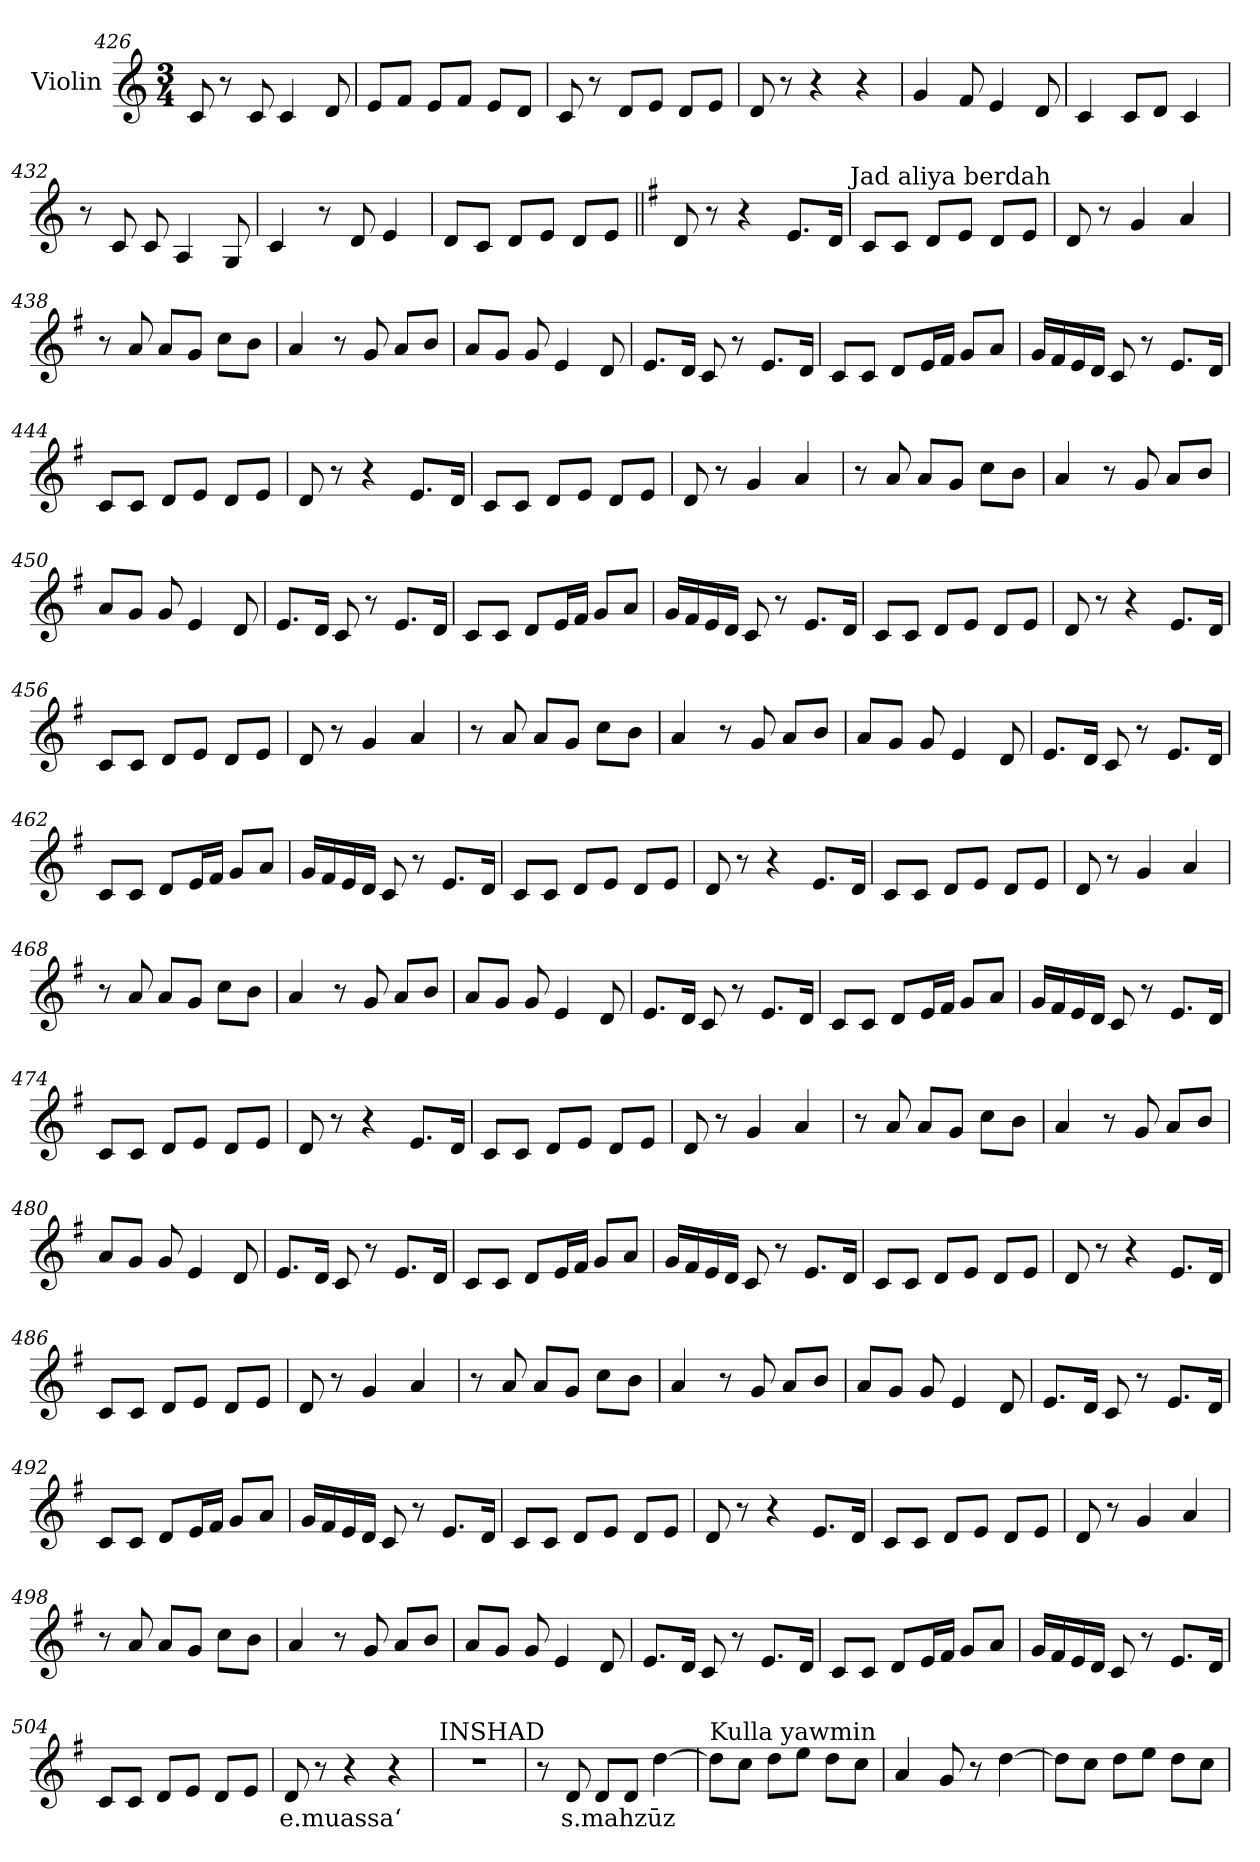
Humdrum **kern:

**kern	**text
*part1	*part1
*staff1	*staff1
*I"Violin	*
*clefG2	*
*k[]	*
*C:	*
*M3/4	*
=426	=426
8c/	.
8r	.
8c/	.
4c/	.
8d/	.
=427	=427
8e/L	.
8f/J	.
8e/L	.
8f/J	.
8e/L	.
8d/J	.
=428	=428
8c/	.
8r	.
8d/L	.
8e/J	.
8d/L	.
8e/J	.
!!LO:LB:g=z
=429	=429
8d/	.
8r	.
4r	.
4r	.
=430	=430
4g/	.
8f/	.
4e/	.
8d/	.
=431	=431
4c/	.
8c/L	.
8d/J	.
4c/	.
=432	=432
8r	.
8c/	.
8c/	.
4A/	.
8G/	.
=433	=433
4c/	.
8r	.
8d/	.
4e/	.
=434	=434
8d/L	.
8c/J	.
8d/L	.
8e/J	.
8d/L	.
8e/J	.
!!LO:LB:g=z
=435||	=435||
*k[f#]	*
*G:	*
8d/	.
8r	.
4r	.
8.e/L	.
16d/Jk	.
!LO:TX:a:t=Jad aliya berdah	!
=436	=436
8c/L	.
8c/J	.
8d/L	.
8e/J	.
8d/L	.
8e/J	.
=437	=437
8d/	.
8r	.
4g/	.
4a/	.
=438	=438
8r	.
8a/	.
8a/L	.
8g/J	.
8cc\L	.
8b\J	.
=439	=439
4a/	.
8r	.
8g/	.
8a/L	.
8b/J	.
=440	=440
8a/L	.
8g/J	.
8g/	.
4e/	.
8d/	.
!!LO:PB:g=z
=441	=441
8.e/L	.
16d/Jk	.
8c/	.
8r	.
8.e/L	.
16d/Jk	.
=442	=442
8c/L	.
8c/J	.
8d/L	.
16e/L	.
16f#/JJ	.
8g/L	.
8a/J	.
=443	=443
16g/LL	.
16f#/	.
16e/	.
16d/JJ	.
8c/	.
8r	.
8.e/L	.
16d/Jk	.
=444	=444
8c/L	.
8c/J	.
8d/L	.
8e/J	.
8d/L	.
8e/J	.
=445	=445
8d/	.
8r	.
4r	.
8.e/L	.
16d/Jk	.
!!LO:LB:g=z
=446	=446
8c/L	.
8c/J	.
8d/L	.
8e/J	.
8d/L	.
8e/J	.
=447	=447
8d/	.
8r	.
4g/	.
4a/	.
=448	=448
8r	.
8a/	.
8a/L	.
8g/J	.
8cc\L	.
8b\J	.
=449	=449
4a/	.
8r	.
8g/	.
8a/L	.
8b/J	.
=450	=450
8a/L	.
8g/J	.
8g/	.
4e/	.
8d/	.
=451	=451
8.e/L	.
16d/Jk	.
8c/	.
8r	.
8.e/L	.
16d/Jk	.
!!LO:LB:g=z
=452	=452
8c/L	.
8c/J	.
8d/L	.
16e/L	.
16f#/JJ	.
8g/L	.
8a/J	.
=453	=453
16g/LL	.
16f#/	.
16e/	.
16d/JJ	.
8c/	.
8r	.
8.e/L	.
16d/Jk	.
=454	=454
8c/L	.
8c/J	.
8d/L	.
8e/J	.
8d/L	.
8e/J	.
=455	=455
8d/	.
8r	.
4r	.
8.e/L	.
16d/Jk	.
=456	=456
8c/L	.
8c/J	.
8d/L	.
8e/J	.
8d/L	.
8e/J	.
!!LO:LB:g=z
=457	=457
8d/	.
8r	.
4g/	.
4a/	.
=458	=458
8r	.
8a/	.
8a/L	.
8g/J	.
8cc\L	.
8b\J	.
=459	=459
4a/	.
8r	.
8g/	.
8a/L	.
8b/J	.
=460	=460
8a/L	.
8g/J	.
8g/	.
4e/	.
8d/	.
=461	=461
8.e/L	.
16d/Jk	.
8c/	.
8r	.
8.e/L	.
16d/Jk	.
=462	=462
8c/L	.
8c/J	.
8d/L	.
16e/L	.
16f#/JJ	.
8g/L	.
8a/J	.
!!LO:LB:g=z
=463	=463
16g/LL	.
16f#/	.
16e/	.
16d/JJ	.
8c/	.
8r	.
8.e/L	.
16d/Jk	.
=464	=464
8c/L	.
8c/J	.
8d/L	.
8e/J	.
8d/L	.
8e/J	.
=465	=465
8d/	.
8r	.
4r	.
8.e/L	.
16d/Jk	.
=466	=466
8c/L	.
8c/J	.
8d/L	.
8e/J	.
8d/L	.
8e/J	.
=467	=467
8d/	.
8r	.
4g/	.
4a/	.
=468	=468
8r	.
8a/	.
8a/L	.
8g/J	.
8cc\L	.
8b\J	.
!!LO:LB:g=z
=469	=469
4a/	.
8r	.
8g/	.
8a/L	.
8b/J	.
=470	=470
8a/L	.
8g/J	.
8g/	.
4e/	.
8d/	.
=471	=471
8.e/L	.
16d/Jk	.
8c/	.
8r	.
8.e/L	.
16d/Jk	.
=472	=472
8c/L	.
8c/J	.
8d/L	.
16e/L	.
16f#/JJ	.
8g/L	.
8a/J	.
=473	=473
16g/LL	.
16f#/	.
16e/	.
16d/JJ	.
8c/	.
8r	.
8.e/L	.
16d/Jk	.
!!LO:LB:g=z
=474	=474
8c/L	.
8c/J	.
8d/L	.
8e/J	.
8d/L	.
8e/J	.
=475	=475
8d/	.
8r	.
4r	.
8.e/L	.
16d/Jk	.
=476	=476
8c/L	.
8c/J	.
8d/L	.
8e/J	.
8d/L	.
8e/J	.
=477	=477
8d/	.
8r	.
4g/	.
4a/	.
=478	=478
8r	.
8a/	.
8a/L	.
8g/J	.
8cc\L	.
8b\J	.
=479	=479
4a/	.
8r	.
8g/	.
8a/L	.
8b/J	.
!!LO:LB:g=z
=480	=480
8a/L	.
8g/J	.
8g/	.
4e/	.
8d/	.
=481	=481
8.e/L	.
16d/Jk	.
8c/	.
8r	.
8.e/L	.
16d/Jk	.
=482	=482
8c/L	.
8c/J	.
8d/L	.
16e/L	.
16f#/JJ	.
8g/L	.
8a/J	.
=483	=483
16g/LL	.
16f#/	.
16e/	.
16d/JJ	.
8c/	.
8r	.
8.e/L	.
16d/Jk	.
=484	=484
8c/L	.
8c/J	.
8d/L	.
8e/J	.
8d/L	.
8e/J	.
!!LO:PB:g=z
=485	=485
8d/	.
8r	.
4r	.
8.e/L	.
16d/Jk	.
=486	=486
8c/L	.
8c/J	.
8d/L	.
8e/J	.
8d/L	.
8e/J	.
=487	=487
8d/	.
8r	.
4g/	.
4a/	.
=488	=488
8r	.
8a/	.
8a/L	.
8g/J	.
8cc\L	.
8b\J	.
=489	=489
4a/	.
8r	.
8g/	.
8a/L	.
8b/J	.
=490	=490
8a/L	.
8g/J	.
8g/	.
4e/	.
8d/	.
!!LO:LB:g=z
=491	=491
8.e/L	.
16d/Jk	.
8c/	.
8r	.
8.e/L	.
16d/Jk	.
=492	=492
8c/L	.
8c/J	.
8d/L	.
16e/L	.
16f#/JJ	.
8g/L	.
8a/J	.
=493	=493
16g/LL	.
16f#/	.
16e/	.
16d/JJ	.
8c/	.
8r	.
8.e/L	.
16d/Jk	.
=494	=494
8c/L	.
8c/J	.
8d/L	.
8e/J	.
8d/L	.
8e/J	.
=495	=495
8d/	.
8r	.
4r	.
8.e/L	.
16d/Jk	.
!!LO:LB:g=z
=496	=496
8c/L	.
8c/J	.
8d/L	.
8e/J	.
8d/L	.
8e/J	.
=497	=497
8d/	.
8r	.
4g/	.
4a/	.
=498	=498
8r	.
8a/	.
8a/L	.
8g/J	.
8cc\L	.
8b\J	.
=499	=499
4a/	.
8r	.
8g/	.
8a/L	.
8b/J	.
=500	=500
8a/L	.
8g/J	.
8g/	.
4e/	.
8d/	.
=501	=501
8.e/L	.
16d/Jk	.
8c/	.
8r	.
8.e/L	.
16d/Jk	.
!!LO:LB:g=z
=502	=502
8c/L	.
8c/J	.
8d/L	.
16e/L	.
16f#/JJ	.
8g/L	.
8a/J	.
=503	=503
16g/LL	.
16f#/	.
16e/	.
16d/JJ	.
8c/	.
8r	.
8.e/L	.
16d/Jk	.
=504	=504
8c/L	.
8c/J	.
8d/L	.
8e/J	.
8d/L	.
8e/J	.
=505	=505
!	!LO:LY:b
8d/	e.muassa‘
8r	.
4r	.
4r	.
=506	=506
!LO:TX:a:t=INSHAD	!
2.r	.
=507	=507
8r	.
!	!LO:LY:b
8d/	s.mahzūz
8d/L	.
8d/J	.
[4dd\	.
!!LO:LB:g=z
=508	=508
!LO:TX:a:t=Kulla yawmin	!
8dd\L]	.
8cc\J	.
8dd\L	.
8ee\J	.
8dd\L	.
8cc\J	.
=509	=509
4a/	.
8g/	.
8r	.
[4dd\	.
=510	=510
8dd\L]	.
8cc\J	.
8dd\L	.
8ee\J	.
8dd\L	.
8cc\J	.
=	=
*-	*-
